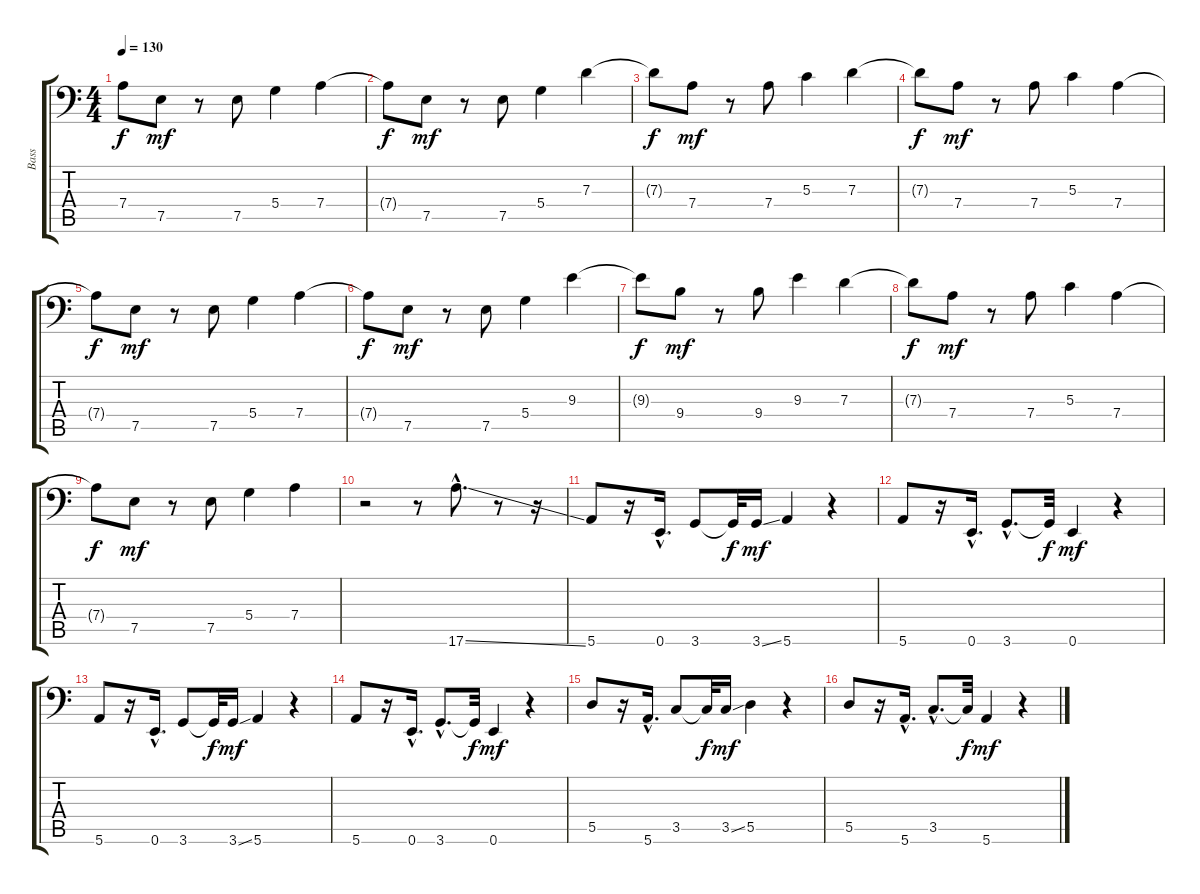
\track ("Bass" "Bass") {instrument electricbassfinger}
\staff {score tabs}
\tuning (E3 B2 G2 D2 A1 E1) {hide}
\ts (4 4)
\tempo 130
\clef f4
\ks c
7.4{t}.8{dy f} 7.5.8{dy mf} r.8 7.5.8 5.4.4 7.4.4 |
7.4{t}.8{dy f} 7.5.8{dy mf} r.8 7.5.8 5.4.4 7.3.4 |
7.3{t}.8{dy f} 7.4.8{dy mf} r.8 7.4.8 5.3.4 7.3.4 |
7.3{t}.8{dy f} 7.4.8{dy mf} r.8 7.4.8 5.3.4 7.4.4 |
7.4{t}.8{dy f} 7.5.8{dy mf} r.8 7.5.8 5.4.4 7.4.4 |
7.4{t}.8{dy f} 7.5.8{dy mf} r.8 7.5.8 5.4.4 9.3.4 |
9.3{t}.8{dy f} 9.4.8{dy mf} r.8 9.4.8 9.3.4 7.3.4 |
7.3{t}.8{dy f} 7.4.8{dy mf} r.8 7.4.8 5.3.4 7.4.4 |
7.4{t}.8{dy f} 7.5.8{dy mf} r.8 7.5.8 5.4.4 7.4.4 |
r.2 r.8 17.6{ss hac}.8{d} r.8 r.16 |
5.6.8 r.16 0.6{hac}.16{d} 3.6.8 3.6{t}.32{dy f} 3.6{ss}.16{dy mf} 5.6.4 r.4 |
5.6.8 r.16 0.6{hac}.16{d} 3.6{hac}.8{d} 3.6{t}.32{dy f} 0.6.4{dy mf} r.4 |
5.6.8 r.16 0.6{hac}.16{d} 3.6.8 3.6{t}.32{dy f} 3.6{ss}.16{dy mf} 5.6.4 r.4 |
5.6.8 r.16 0.6{hac}.16{d} 3.6{hac}.8{d} 3.6{t}.32{dy f} 0.6.4{dy mf} r.4 |
5.5.8 r.16 5.6{hac}.16{d} 3.5.8 3.5{t}.32{dy f} 3.5{ss}.16{dy mf} 5.5.4 r.4 |
5.5.8 r.16 5.6{hac}.16{d} 3.5{hac}.8{d} 3.5{t}.32{dy f} 5.6.4{dy mf} r.4
